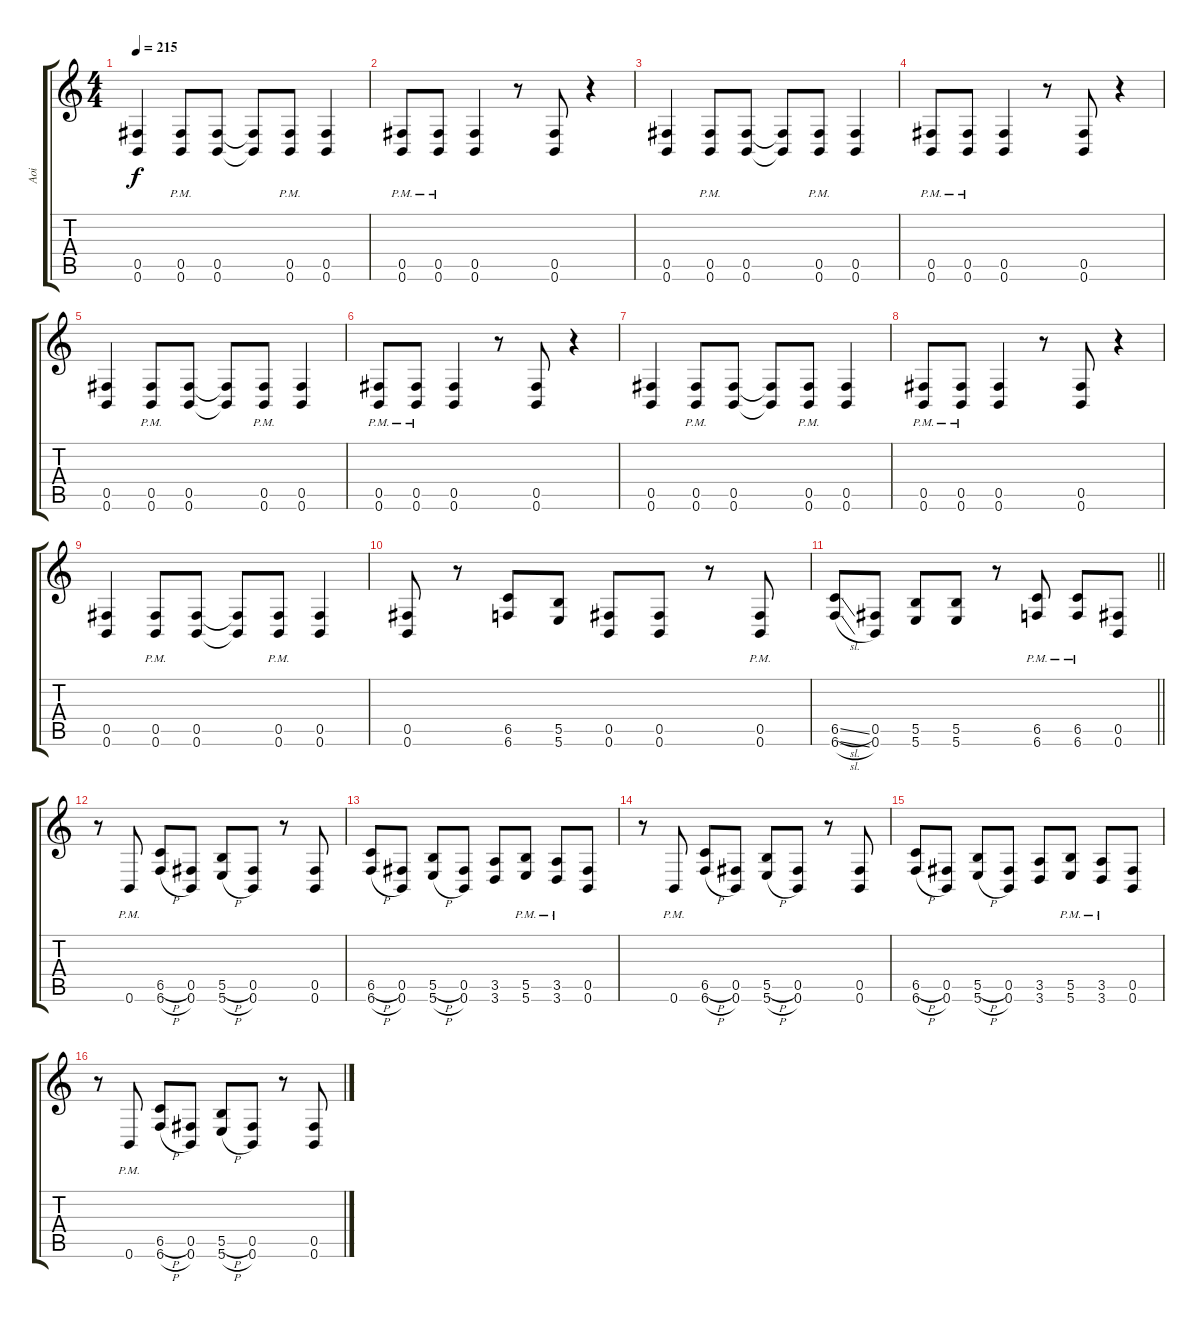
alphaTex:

\track ("Aoi" "Aoi") {instrument distortionguitar}
\staff {score tabs}
\tuning (Db4 Ab3 E3 B2 Gb2 B1) {hide}
\ts (4 4)
\tempo 215
\clef g2
\ks c
(0.5 0.6).4{dy f} (0.5{pm} 0.6{pm}).8 (0.5 0.6).8 (0.5{t} 0.6{t}).8 (0.5{pm} 0.6{pm}).8 (0.5 0.6).4 |
(0.5{pm} 0.6{pm}).8 (0.5{pm} 0.6{pm}).8 (0.5 0.6).4 r.8 (0.5 0.6).8 r.4 |
(0.5 0.6).4 (0.5{pm} 0.6{pm}).8 (0.5 0.6).8 (0.5{t} 0.6{t}).8 (0.5{pm} 0.6{pm}).8 (0.5 0.6).4 |
(0.5{pm} 0.6{pm}).8 (0.5{pm} 0.6{pm}).8 (0.5 0.6).4 r.8 (0.5 0.6).8 r.4 |
(0.5 0.6).4 (0.5{pm} 0.6{pm}).8 (0.5 0.6).8 (0.5{t} 0.6{t}).8 (0.5{pm} 0.6{pm}).8 (0.5 0.6).4 |
(0.5{pm} 0.6{pm}).8 (0.5{pm} 0.6{pm}).8 (0.5 0.6).4 r.8 (0.5 0.6).8 r.4 |
(0.5 0.6).4 (0.5{pm} 0.6{pm}).8 (0.5 0.6).8 (0.5{t} 0.6{t}).8 (0.5{pm} 0.6{pm}).8 (0.5 0.6).4 |
(0.5{pm} 0.6{pm}).8 (0.5{pm} 0.6{pm}).8 (0.5 0.6).4 r.8 (0.5 0.6).8 r.4 |
(0.5 0.6).4 (0.5{pm} 0.6{pm}).8 (0.5 0.6).8 (0.5{t} 0.6{t}).8 (0.5{pm} 0.6{pm}).8 (0.5 0.6).4 |
(0.5 0.6).8 r.8 (6.5 6.6).8 (5.5 5.6).8 (0.5 0.6).8 (0.5 0.6).8 r.8 (0.5{pm} 0.6{pm}).8 |
\barLineRight lightlight
(6.5{sl} 6.6{sl}).8 (0.5 0.6).8 (5.5 5.6).8 (5.5 5.6).8 r.8 (6.5{pm} 6.6{pm}).8 (6.5{pm} 6.6{pm}).8 (0.5 0.6).8 |
r.8 0.6{pm}.8 (6.5{h} 6.6{h}).8 (0.5 0.6).8 (5.5{h} 5.6{h}).8 (0.5 0.6).8 r.8 (0.5 0.6).8 |
(6.5{h} 6.6{h}).8 (0.5 0.6).8 (5.5{h} 5.6{h}).8 (0.5 0.6).8 (3.5 3.6).8 (5.5{pm} 5.6{pm}).8 (3.5{pm} 3.6{pm}).8 (0.5 0.6).8 |
r.8 0.6{pm}.8 (6.5{h} 6.6{h}).8 (0.5 0.6).8 (5.5{h} 5.6{h}).8 (0.5 0.6).8 r.8 (0.5 0.6).8 |
(6.5{h} 6.6{h}).8 (0.5 0.6).8 (5.5{h} 5.6{h}).8 (0.5 0.6).8 (3.5 3.6).8 (5.5{pm} 5.6{pm}).8 (3.5{pm} 3.6{pm}).8 (0.5 0.6).8 |
r.8 0.6{pm}.8 (6.5{h} 6.6{h}).8 (0.5 0.6).8 (5.5{h} 5.6{h}).8 (0.5 0.6).8 r.8 (0.5 0.6).8
